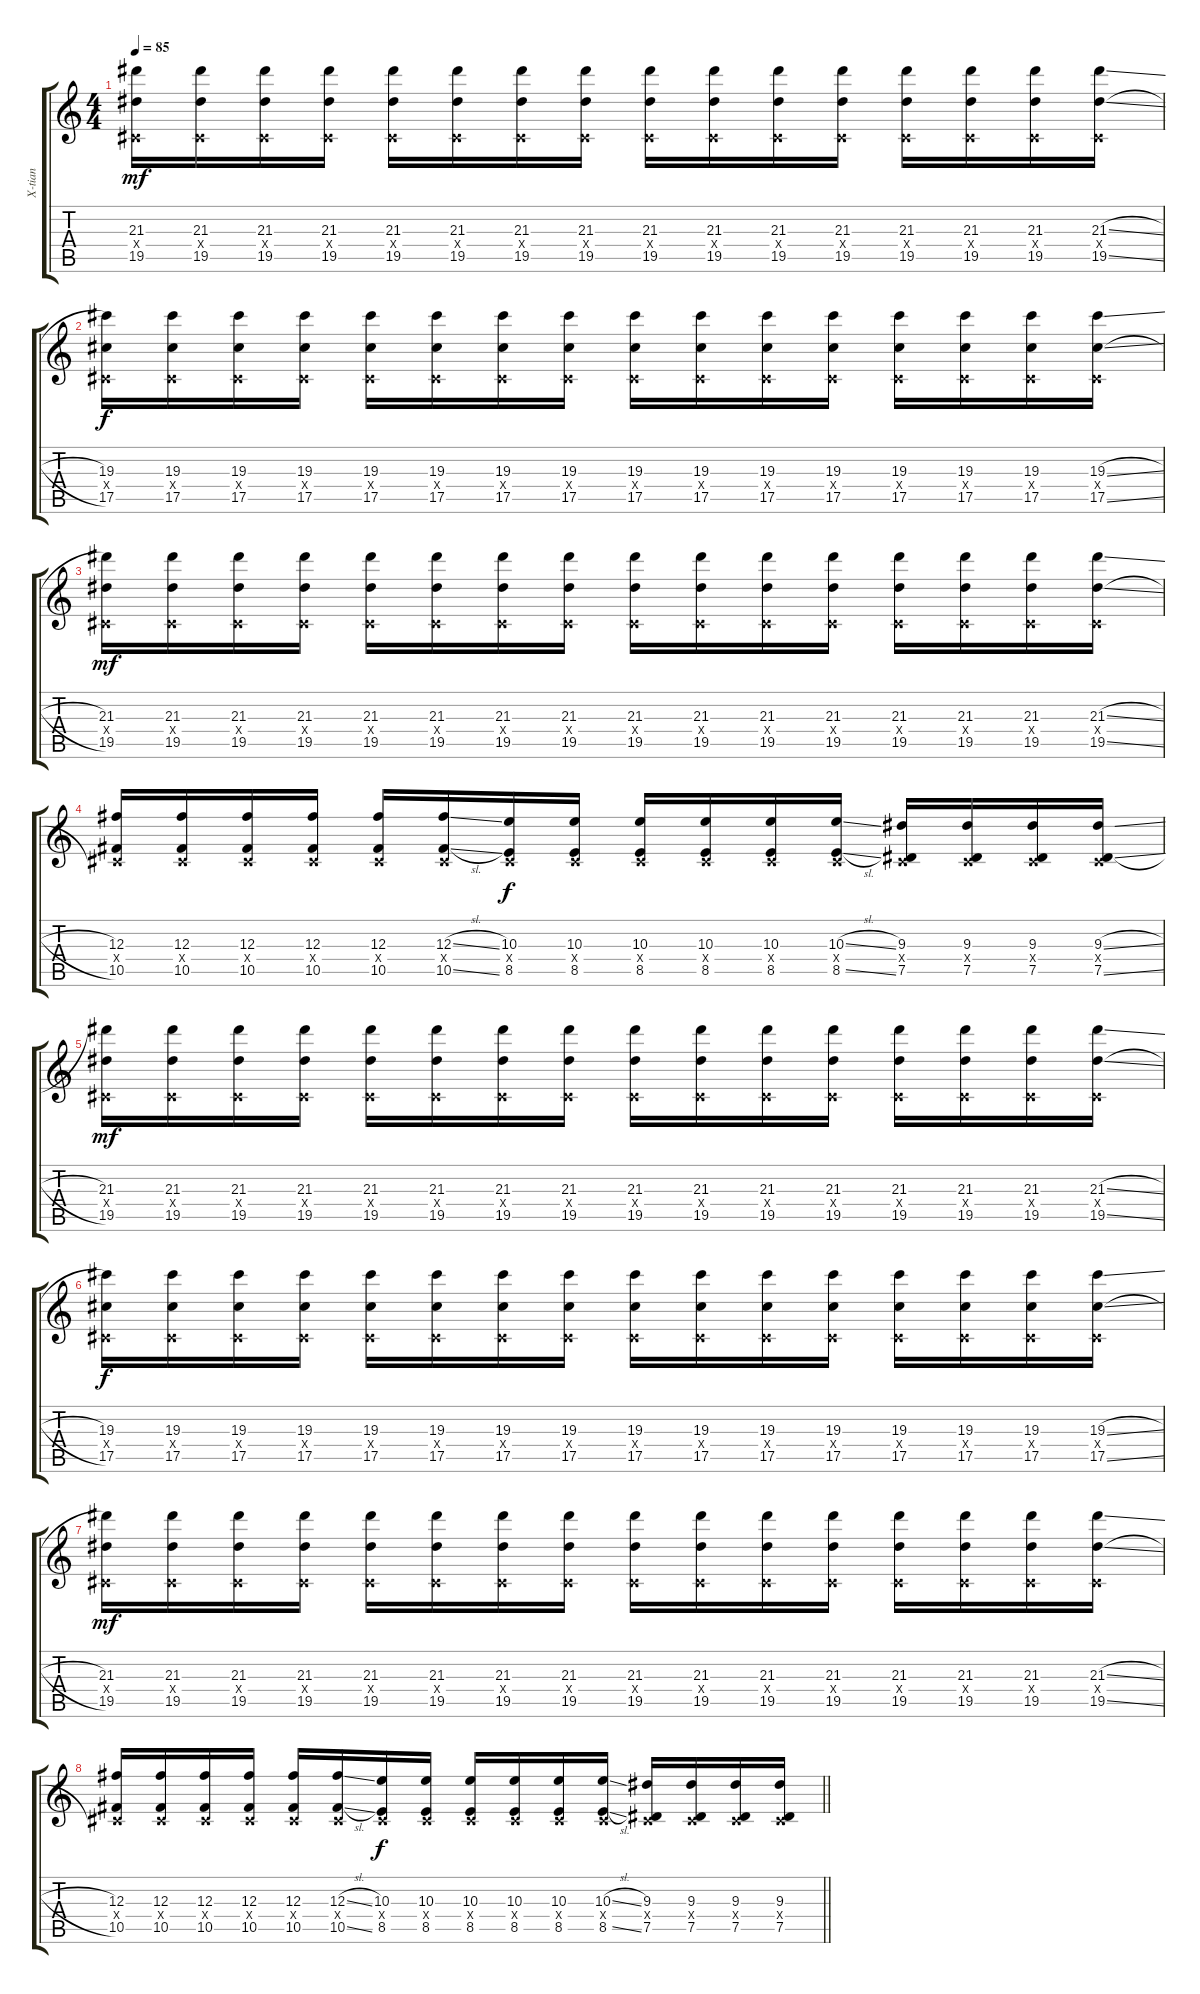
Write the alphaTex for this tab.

\track ("X-tian" "X-tian") {instrument distortionguitar}
\staff {score tabs}
\tuning (Eb4 Bb3 Gb3 Db3 Ab2 Db2) {hide}
\ts (4 4)
\tempo 85
\clef g2
\ks c
(21.3 0.4{x} 19.5).16{dy mf volume 9} (21.3 0.4{x} 19.5).16 (21.3 0.4{x} 19.5).16 (21.3 0.4{x} 19.5).16 (21.3 0.4{x} 19.5).16 (21.3 0.4{x} 19.5).16 (21.3 0.4{x} 19.5).16 (21.3 0.4{x} 19.5).16 (21.3 0.4{x} 19.5).16 (21.3 0.4{x} 19.5).16 (21.3 0.4{x} 19.5).16 (21.3 0.4{x} 19.5).16 (21.3 0.4{x} 19.5).16 (21.3 0.4{x} 19.5).16 (21.3 0.4{x} 19.5).16 (21.3{sl} 0.4{x} 19.5{sl}).16 |
(19.3 0.4{x} 17.5).16{dy f} (19.3 0.4{x} 17.5).16 (19.3 0.4{x} 17.5).16 (19.3 0.4{x} 17.5).16 (19.3 0.4{x} 17.5).16 (19.3 0.4{x} 17.5).16 (19.3 0.4{x} 17.5).16 (19.3 0.4{x} 17.5).16 (19.3 0.4{x} 17.5).16 (19.3 0.4{x} 17.5).16 (19.3 0.4{x} 17.5).16 (19.3 0.4{x} 17.5).16 (19.3 0.4{x} 17.5).16 (19.3 0.4{x} 17.5).16 (19.3 0.4{x} 17.5).16 (19.3{sl} 0.4{x} 17.5{sl}).16 |
(21.3 0.4{x} 19.5).16{dy mf} (21.3 0.4{x} 19.5).16 (21.3 0.4{x} 19.5).16 (21.3 0.4{x} 19.5).16 (21.3 0.4{x} 19.5).16 (21.3 0.4{x} 19.5).16 (21.3 0.4{x} 19.5).16 (21.3 0.4{x} 19.5).16 (21.3 0.4{x} 19.5).16 (21.3 0.4{x} 19.5).16 (21.3 0.4{x} 19.5).16 (21.3 0.4{x} 19.5).16 (21.3 0.4{x} 19.5).16 (21.3 0.4{x} 19.5).16 (21.3 0.4{x} 19.5).16 (21.3{sl} 0.4{x} 19.5{sl}).16 |
(12.3 0.4{x} 10.5).16 (12.3 0.4{x} 10.5).16 (12.3 0.4{x} 10.5).16 (12.3 0.4{x} 10.5).16 (12.3 0.4{x} 10.5).16 (12.3{sl} 0.4{x} 10.5{sl}).16 (10.3 0.4{x} 8.5).16{dy f} (10.3 0.4{x} 8.5).16 (10.3 0.4{x} 8.5).16 (10.3 0.4{x} 8.5).16 (10.3 0.4{x} 8.5).16 (10.3{sl} 0.4{x} 8.5{sl}).16 (9.3 0.4{x} 7.5).16 (9.3 0.4{x} 7.5).16 (9.3 0.4{x} 7.5).16 (9.3{sl} 0.4{x} 7.5{sl}).16 |
(21.3 0.4{x} 19.5).16{dy mf} (21.3 0.4{x} 19.5).16 (21.3 0.4{x} 19.5).16 (21.3 0.4{x} 19.5).16 (21.3 0.4{x} 19.5).16 (21.3 0.4{x} 19.5).16 (21.3 0.4{x} 19.5).16 (21.3 0.4{x} 19.5).16 (21.3 0.4{x} 19.5).16 (21.3 0.4{x} 19.5).16 (21.3 0.4{x} 19.5).16 (21.3 0.4{x} 19.5).16 (21.3 0.4{x} 19.5).16 (21.3 0.4{x} 19.5).16 (21.3 0.4{x} 19.5).16 (21.3{sl} 0.4{x} 19.5{sl}).16 |
(19.3 0.4{x} 17.5).16{dy f} (19.3 0.4{x} 17.5).16 (19.3 0.4{x} 17.5).16 (19.3 0.4{x} 17.5).16 (19.3 0.4{x} 17.5).16 (19.3 0.4{x} 17.5).16 (19.3 0.4{x} 17.5).16 (19.3 0.4{x} 17.5).16 (19.3 0.4{x} 17.5).16 (19.3 0.4{x} 17.5).16 (19.3 0.4{x} 17.5).16 (19.3 0.4{x} 17.5).16 (19.3 0.4{x} 17.5).16 (19.3 0.4{x} 17.5).16 (19.3 0.4{x} 17.5).16 (19.3{sl} 0.4{x} 17.5{sl}).16 |
(21.3 0.4{x} 19.5).16{dy mf} (21.3 0.4{x} 19.5).16 (21.3 0.4{x} 19.5).16 (21.3 0.4{x} 19.5).16 (21.3 0.4{x} 19.5).16 (21.3 0.4{x} 19.5).16 (21.3 0.4{x} 19.5).16 (21.3 0.4{x} 19.5).16 (21.3 0.4{x} 19.5).16 (21.3 0.4{x} 19.5).16 (21.3 0.4{x} 19.5).16 (21.3 0.4{x} 19.5).16 (21.3 0.4{x} 19.5).16 (21.3 0.4{x} 19.5).16 (21.3 0.4{x} 19.5).16 (21.3{sl} 0.4{x} 19.5{sl}).16 |
\barLineRight lightlight
(12.3 0.4{x} 10.5).16 (12.3 0.4{x} 10.5).16 (12.3 0.4{x} 10.5).16 (12.3 0.4{x} 10.5).16 (12.3 0.4{x} 10.5).16 (12.3{sl} 0.4{x} 10.5{sl}).16 (10.3 0.4{x} 8.5).16{dy f} (10.3 0.4{x} 8.5).16 (10.3 0.4{x} 8.5).16 (10.3 0.4{x} 8.5).16 (10.3 0.4{x} 8.5).16 (10.3{sl} 0.4{x} 8.5{sl}).16 (9.3 0.4{x} 7.5).16 (9.3 0.4{x} 7.5).16 (9.3 0.4{x} 7.5).16 (9.3 0.4{x} 7.5).16
